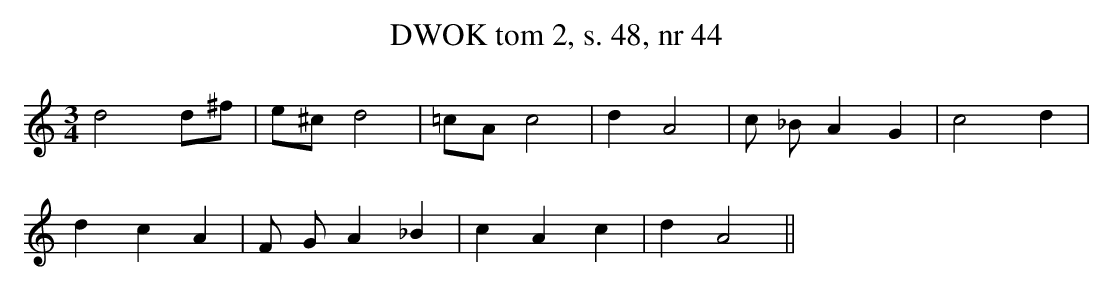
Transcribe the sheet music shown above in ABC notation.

X:1
T: DWOK tom 2, s. 48, nr 44
L: 1/16
M: 3/4
K: C
d8 d2^f2 | \
e2^c2 d8 |\
=c2A2 c8 |\
d4 A8 |\
c2 _B2 A4 G4 |\
c8 d4 |
d4 c4 A4 |\
F2 G2 A4 _B4 |\
c4 A4 c4 |\
d4 A8 ||
